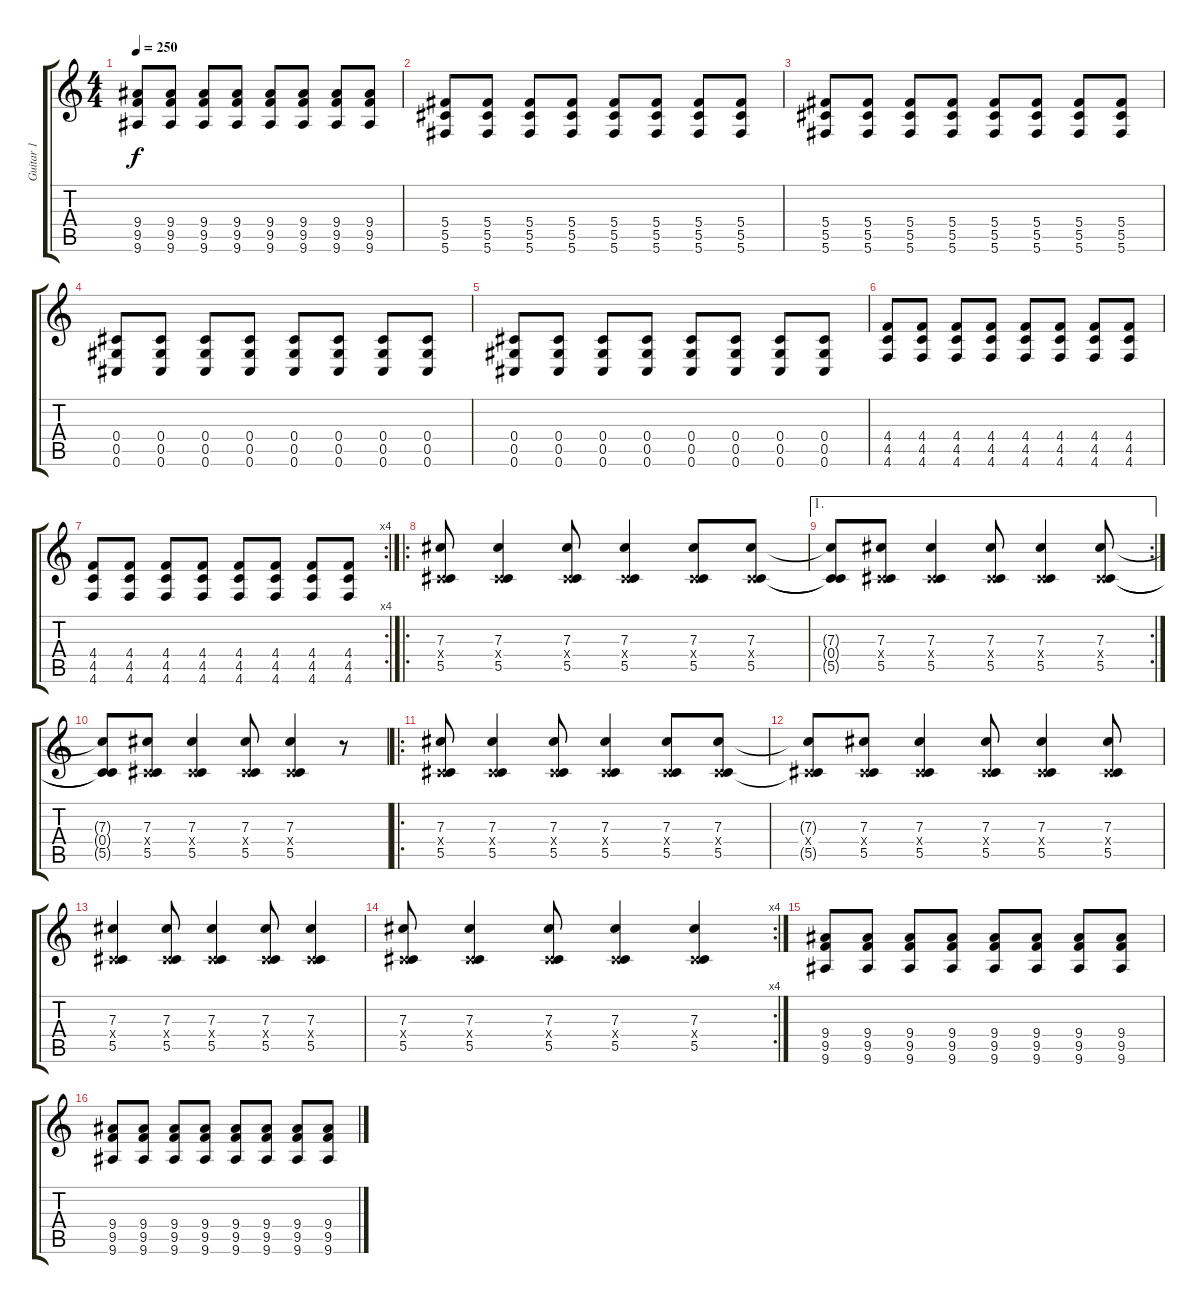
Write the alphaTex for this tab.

\track ("Guitar 1" "Guitar 1") {instrument overdrivenguitar}
\staff {score tabs}
\tuning (Eb4 Bb3 Gb3 Db3 Ab2 Db2) {hide}
\ts (4 4)
\tempo 250
\clef g2
\ks c
(9.4 9.5 9.6).8{dy f} (9.4 9.5 9.6).8 (9.4 9.5 9.6).8 (9.4 9.5 9.6).8 (9.4 9.5 9.6).8 (9.4 9.5 9.6).8 (9.4 9.5 9.6).8 (9.4 9.5 9.6).8 |
(5.4 5.5 5.6).8 (5.4 5.5 5.6).8 (5.4 5.5 5.6).8 (5.4 5.5 5.6).8 (5.4 5.5 5.6).8 (5.4 5.5 5.6).8 (5.4 5.5 5.6).8 (5.4 5.5 5.6).8 |
(5.4 5.5 5.6).8 (5.4 5.5 5.6).8 (5.4 5.5 5.6).8 (5.4 5.5 5.6).8 (5.4 5.5 5.6).8 (5.4 5.5 5.6).8 (5.4 5.5 5.6).8 (5.4 5.5 5.6).8 |
(0.4 0.5 0.6).8 (0.4 0.5 0.6).8 (0.4 0.5 0.6).8 (0.4 0.5 0.6).8 (0.4 0.5 0.6).8 (0.4 0.5 0.6).8 (0.4 0.5 0.6).8 (0.4 0.5 0.6).8 |
(0.4 0.5 0.6).8 (0.4 0.5 0.6).8 (0.4 0.5 0.6).8 (0.4 0.5 0.6).8 (0.4 0.5 0.6).8 (0.4 0.5 0.6).8 (0.4 0.5 0.6).8 (0.4 0.5 0.6).8 |
(4.4 4.5 4.6).8 (4.4 4.5 4.6).8 (4.4 4.5 4.6).8 (4.4 4.5 4.6).8 (4.4 4.5 4.6).8 (4.4 4.5 4.6).8 (4.4 4.5 4.6).8 (4.4 4.5 4.6).8 |
\rc 4
(4.4 4.5 4.6).8 (4.4 4.5 4.6).8 (4.4 4.5 4.6).8 (4.4 4.5 4.6).8 (4.4 4.5 4.6).8 (4.4 4.5 4.6).8 (4.4 4.5 4.6).8 (4.4 4.5 4.6).8 |
\ro
(7.3 0.4{x} 5.5).8 (7.3 0.4{x} 5.5).4 (7.3 0.4{x} 5.5).8 (7.3 0.4{x} 5.5).4 (7.3 0.4{x} 5.5).8 (7.3 0.4{x} 5.5).8 |
\ae 1
\rc 2
(7.3{t} 0.4{t} 5.5{t}).8 (7.3 0.4{x} 5.5).8 (7.3 0.4{x} 5.5).4 (7.3 0.4{x} 5.5).8 (7.3 0.4{x} 5.5).4 (7.3 0.4{x} 5.5).8 |
(7.3{t} 0.4{t} 5.5{t}).8 (7.3 0.4{x} 5.5).8 (7.3 0.4{x} 5.5).4 (7.3 0.4{x} 5.5).8 (7.3 0.4{x} 5.5).4 r.8 |
\ro
(7.3 0.4{x} 5.5).8 (7.3 0.4{x} 5.5).4 (7.3 0.4{x} 5.5).8 (7.3 0.4{x} 5.5).4 (7.3 0.4{x} 5.5).8 (7.3 0.4{x} 5.5).8 |
(7.3{t} 0.4{x} 5.5{t}).8 (7.3 0.4{x} 5.5).8 (7.3 0.4{x} 5.5).4 (7.3 0.4{x} 5.5).8 (7.3 0.4{x} 5.5).4 (7.3 0.4{x} 5.5).8 |
(7.3 0.4{x} 5.5).4 (7.3 0.4{x} 5.5).8 (7.3 0.4{x} 5.5).4 (7.3 0.4{x} 5.5).8 (7.3 0.4{x} 5.5).4 |
\rc 4
(7.3 0.4{x} 5.5).8 (7.3 0.4{x} 5.5).4 (7.3 0.4{x} 5.5).8 (7.3 0.4{x} 5.5).4 (7.3 0.4{x} 5.5).4 |
(9.4 9.5 9.6).8{volume 12 balance 0 instrument overdrivenguitar} (9.4 9.5 9.6).8 (9.4 9.5 9.6).8{balance 8} (9.4 9.5 9.6).8 (9.4 9.5 9.6).8 (9.4 9.5 9.6).8 (9.4 9.5 9.6).8 (9.4 9.5 9.6).8 |
(9.4 9.5 9.6).8{balance 16} (9.4 9.5 9.6).8 (9.4 9.5 9.6).8 (9.4 9.5 9.6).8 (9.4 9.5 9.6).8 (9.4 9.5 9.6).8 (9.4 9.5 9.6).8 (9.4 9.5 9.6).8
